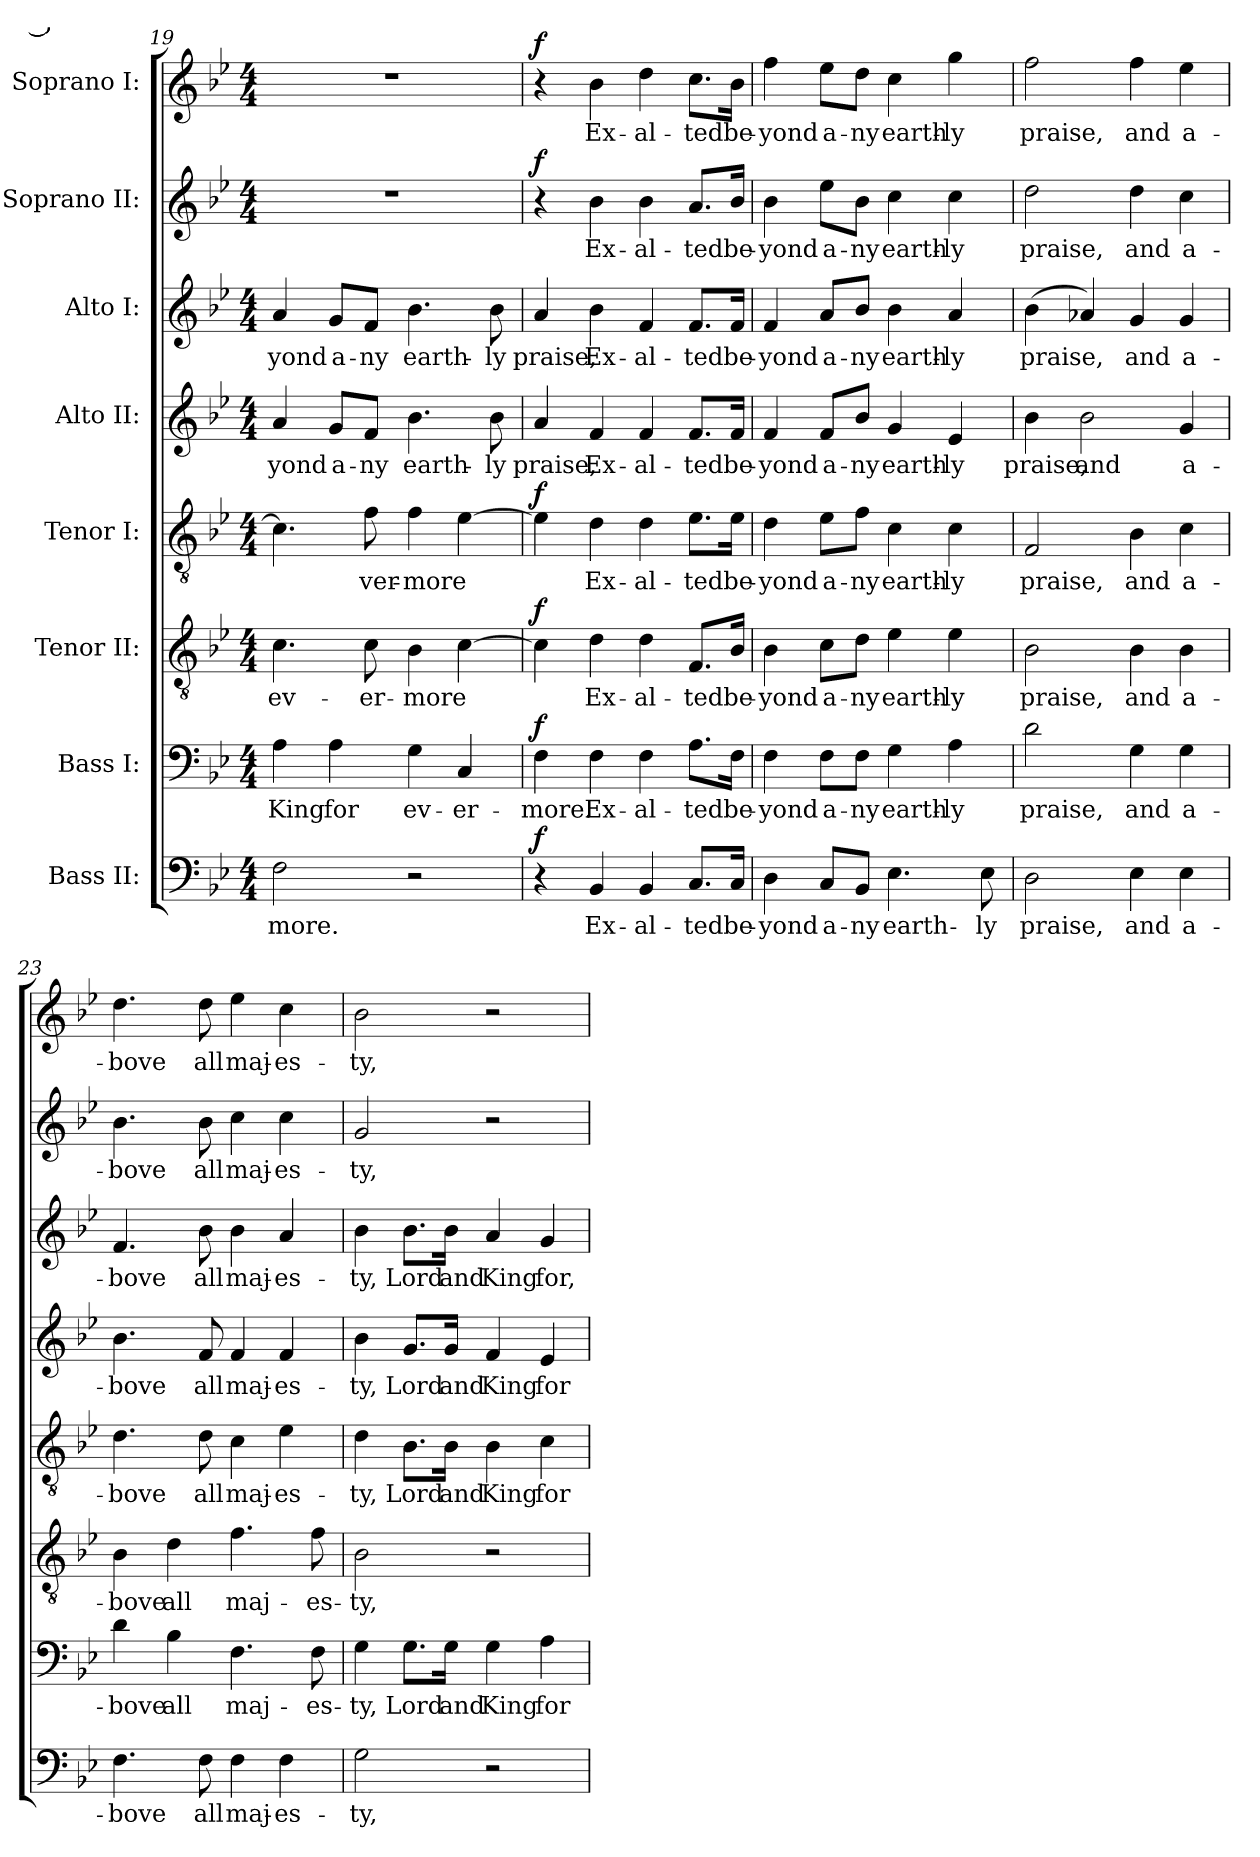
**kern	**text	**dynam	**kern	**text	**dynam	**kern	**text	**dynam	**kern	**text	**dynam	**kern	**text	**kern	**text	**kern	**text	**dynam	**kern	**text	**dynam
*part8	*part8	*part8	*part7	*part7	*part7	*part6	*part6	*part6	*part5	*part5	*part5	*part4	*part4	*part3	*part3	*part2	*part2	*part2	*part1	*part1	*part1
*staff8	*staff8	*staff8	*staff7	*staff7	*staff7	*staff6	*staff6	*staff6	*staff5	*staff5	*staff5	*staff4	*staff4	*staff3	*staff3	*staff2	*staff2	*staff2	*staff1	*staff1	*staff1
*I"Bass II:	*	*	*I"Bass I:	*	*	*I"Tenor II:	*	*	*I"Tenor I:	*	*	*I"Alto II:	*	*I"Alto I:	*	*I"Soprano II:	*	*	*I"Soprano I:	*	*
*clefF4	*	*	*clefF4	*	*	*clefGv2	*	*	*clefGv2	*	*	*clefG2	*	*clefG2	*	*clefG2	*	*	*clefG2	*	*
*k[b-e-]	*	*	*k[b-e-]	*	*	*k[b-e-]	*	*	*k[b-e-]	*	*	*k[b-e-]	*	*k[b-e-]	*	*k[b-e-]	*	*	*k[b-e-]	*	*
*B-:	*	*	*B-:	*	*	*B-:	*	*	*B-:	*	*	*B-:	*	*B-:	*	*B-:	*	*	*B-:	*	*
*M4/4	*	*	*M4/4	*	*	*M4/4	*	*	*M4/4	*	*	*M4/4	*	*M4/4	*	*M4/4	*	*	*M4/4	*	*
=19	=19	=19	=19	=19	=19	=19	=19	=19	=19	=19	=19	=19	=19	=19	=19	=19	=19	=19	=19	=19	=19
!	!LO:LY:b	!	!	!LO:LY:b	!	!	!LO:LY:b	!	!	!	!	!	!LO:LY:b	!	!LO:LY:b	!	!	!	!	!	!
2F\	-more.	.	4A\	King	.	4.c\	ev-	.	4.c\]	.	.	4a/	-yond	4a/	-yond	1r	.	.	1r	.	.
!	!	!	!	!LO:LY:b	!	!	!	!	!	!	!	!	!LO:LY:b	!	!LO:LY:b	!	!	!	!	!	!
.	.	.	4A\	for	.	.	.	.	.	.	.	8g/L	a-	8g/L	a-	.	.	.	.	.	.
!	!	!	!	!	!	!	!LO:LY:b	!	!	!LO:LY:b	!	!	!LO:LY:b	!	!LO:LY:b	!	!	!	!	!	!
.	.	.	.	.	.	8c\	-er-	.	8f\	ver-	.	8f/J	-ny	8f/J	-ny	.	.	.	.	.	.
!	!	!	!	!LO:LY:b	!	!	!LO:LY:b	!	!	!LO:LY:b	!	!	!LO:LY:b	!	!LO:LY:b	!	!	!	!	!	!
2r	.	.	4G\	ev-	.	4B-\	-more	.	4f\	-more	.	4.b-\	earth-	4.b-\	earth-	.	.	.	.	.	.
!	!	!	!	!LO:LY:b	!	!	!	!	!	!LO:LY:b	!	!	!	!	!	!	!	!	!	!	!
.	.	.	4C/	-er-	.	[4c\	.	.	[4e-\	.	.	.	.	.	.	.	.	.	.	.	.
!	!	!	!	!	!	!	!	!	!	!	!	!	!LO:LY:b	!	!LO:LY:b	!	!	!	!	!	!
.	.	.	.	.	.	.	.	.	.	.	.	8b-\	-ly	8b-\	-ly	.	.	.	.	.	.
!!LO:PB:g=z
=20	=20	=20	=20	=20	=20	=20	=20	=20	=20	=20	=20	=20	=20	=20	=20	=20	=20	=20	=20	=20	=20
!	!	!LO:DY:b	!	!LO:LY:b	!LO:DY:b	!	!LO:LY:b	!LO:DY:b	!	!LO:LY:b	!LO:DY:b	!	!LO:LY:b	!	!LO:LY:b	!	!	!LO:DY:b	!	!	!LO:DY:b
4r	.	f	4F\	-more.	f	4c\]	_,	f	4e-\]	_,	f	4a/	praise,	4a/	praise,	4r	.	f	4r	.	f
!	!LO:LY:b	!	!	!LO:LY:b	!	!	!LO:LY:b	!	!	!LO:LY:b	!	!	!LO:LY:b	!	!LO:LY:b	!	!LO:LY:b	!	!	!LO:LY:b	!
4BB-/	Ex-	.	4F\	Ex-	.	4d\	Ex-	.	4d\	Ex-	.	4f/	Ex-	4b-\	Ex-	4b-\	Ex-	.	4b-\	Ex-	.
!	!LO:LY:b	!	!	!LO:LY:b	!	!	!LO:LY:b	!	!	!LO:LY:b	!	!	!LO:LY:b	!	!LO:LY:b	!	!LO:LY:b	!	!	!LO:LY:b	!
4BB-/	-al-	.	4F\	-al-	.	4d\	-al-	.	4d\	-al-	.	4f/	-al-	4f/	-al-	4b-\	-al-	.	4dd\	-al-	.
!	!LO:LY:b	!	!	!LO:LY:b	!	!	!LO:LY:b	!	!	!LO:LY:b	!	!	!LO:LY:b	!	!LO:LY:b	!	!LO:LY:b	!	!	!LO:LY:b	!
8.C/L	-ted	.	8.A\L	-ted	.	8.F/L	-ted	.	8.e-\L	-ted	.	8.f/L	-ted	8.f/L	-ted	8.a/L	-ted	.	8.cc\L	-ted	.
!	!LO:LY:b	!	!	!LO:LY:b	!	!	!LO:LY:b	!	!	!LO:LY:b	!	!	!LO:LY:b	!	!LO:LY:b	!	!LO:LY:b	!	!	!LO:LY:b	!
16C/Jk	be-	.	16F\Jk	be-	.	16B-/Jk	be-	.	16e-\Jk	be-	.	16f/Jk	be-	16f/Jk	be-	16b-/Jk	be-	.	16b-\Jk	be-	.
=21	=21	=21	=21	=21	=21	=21	=21	=21	=21	=21	=21	=21	=21	=21	=21	=21	=21	=21	=21	=21	=21
!	!LO:LY:b	!	!	!LO:LY:b	!	!	!LO:LY:b	!	!	!LO:LY:b	!	!	!LO:LY:b	!	!LO:LY:b	!	!LO:LY:b	!	!	!LO:LY:b	!
4D\	-yond	.	4F\	-yond	.	4B-\	-yond	.	4d\	-yond	.	4f/	-yond	4f/	-yond	4b-\	-yond	.	4ff\	-yond	.
!	!LO:LY:b	!	!	!LO:LY:b	!	!	!LO:LY:b	!	!	!LO:LY:b	!	!	!LO:LY:b	!	!LO:LY:b	!	!LO:LY:b	!	!	!LO:LY:b	!
8C/L	a-	.	8F\L	a-	.	8c\L	a-	.	8e-\L	a-	.	8f/L	a-	8a/L	a-	8ee-\L	a-	.	8ee-\L	a-	.
!	!LO:LY:b	!	!	!LO:LY:b	!	!	!LO:LY:b	!	!	!LO:LY:b	!	!	!LO:LY:b	!	!LO:LY:b	!	!LO:LY:b	!	!	!LO:LY:b	!
8BB-/J	-ny	.	8F\J	-ny	.	8d\J	-ny	.	8f\J	-ny	.	8b-/J	-ny	8b-/J	-ny	8b-\J	-ny	.	8dd\J	-ny	.
!	!LO:LY:b	!	!	!LO:LY:b	!	!	!LO:LY:b	!	!	!LO:LY:b	!	!	!LO:LY:b	!	!LO:LY:b	!	!LO:LY:b	!	!	!LO:LY:b	!
4.E-\	earth-	.	4G\	earth-	.	4e-\	earth-	.	4c\	earth-	.	4g/	earth-	4b-\	earth-	4cc\	earth-	.	4cc\	earth-	.
!	!	!	!	!LO:LY:b	!	!	!LO:LY:b	!	!	!LO:LY:b	!	!	!LO:LY:b	!	!LO:LY:b	!	!LO:LY:b	!	!	!LO:LY:b	!
.	.	.	4A\	-ly	.	4e-\	-ly	.	4c\	-ly	.	4e-/	-ly	4a/	-ly	4cc\	-ly	.	4gg\	-ly	.
!	!LO:LY:b	!	!	!	!	!	!	!	!	!	!	!	!	!	!	!	!	!	!	!	!
8E-\	-ly	.	.	.	.	.	.	.	.	.	.	.	.	.	.	.	.	.	.	.	.
=22	=22	=22	=22	=22	=22	=22	=22	=22	=22	=22	=22	=22	=22	=22	=22	=22	=22	=22	=22	=22	=22
!	!LO:LY:b	!	!	!LO:LY:b	!	!	!LO:LY:b	!	!	!LO:LY:b	!	!	!LO:LY:b	!	!LO:LY:b	!	!LO:LY:b	!	!	!LO:LY:b	!
2D\	praise,	.	2d\	praise,	.	2B-\	praise,	.	2F/	praise,	.	4b-\	praise,	(<4b-\	praise,	2dd\	praise,	.	2ff\	praise,	.
!	!	!	!	!	!	!	!	!	!	!	!	!	!LO:LY:b	!	!	!	!	!	!	!	!
.	.	.	.	.	.	.	.	.	.	.	.	2b-\	and	4a-X/)	.	.	.	.	.	.	.
!	!LO:LY:b	!	!	!LO:LY:b	!	!	!LO:LY:b	!	!	!LO:LY:b	!	!	!	!	!LO:LY:b	!	!LO:LY:b	!	!	!LO:LY:b	!
4E-\	and	.	4G\	and	.	4B-\	and	.	4B-\	and	.	.	.	4g/	and	4dd\	and	.	4ff\	and	.
!	!LO:LY:b	!	!	!LO:LY:b	!	!	!LO:LY:b	!	!	!LO:LY:b	!	!	!LO:LY:b	!	!LO:LY:b	!	!LO:LY:b	!	!	!LO:LY:b	!
4E-\	a-	.	4G\	a-	.	4B-\	a-	.	4c\	a-	.	4g/	a-	4g/	a-	4cc\	a-	.	4ee-\	a-	.
=23	=23	=23	=23	=23	=23	=23	=23	=23	=23	=23	=23	=23	=23	=23	=23	=23	=23	=23	=23	=23	=23
!	!LO:LY:b	!	!	!LO:LY:b	!	!	!LO:LY:b	!	!	!LO:LY:b	!	!	!LO:LY:b	!	!LO:LY:b	!	!LO:LY:b	!	!	!LO:LY:b	!
4.F\	-bove	.	4d\	-bove	.	4B-\	-bove	.	4.d\	-bove	.	4.b-\	-bove	4.f/	-bove	4.b-\	-bove	.	4.dd\	-bove	.
!	!	!	!	!LO:LY:b	!	!	!LO:LY:b	!	!	!	!	!	!	!	!	!	!	!	!	!	!
.	.	.	4B-\	all	.	4d\	all	.	.	.	.	.	.	.	.	.	.	.	.	.	.
!	!LO:LY:b	!	!	!	!	!	!	!	!	!LO:LY:b	!	!	!LO:LY:b	!	!LO:LY:b	!	!LO:LY:b	!	!	!LO:LY:b	!
8F\	all	.	.	.	.	.	.	.	8d\	all	.	8f/	all	8b-\	all	8b-\	all	.	8dd\	all	.
!	!LO:LY:b	!	!	!LO:LY:b	!	!	!LO:LY:b	!	!	!LO:LY:b	!	!	!LO:LY:b	!	!LO:LY:b	!	!LO:LY:b	!	!	!LO:LY:b	!
4F\	maj-	.	4.F\	maj-	.	4.f\	maj-	.	4c\	maj-	.	4f/	maj-	4b-\	maj-	4cc\	maj-	.	4ee-\	maj-	.
!	!LO:LY:b	!	!	!	!	!	!	!	!	!LO:LY:b	!	!	!LO:LY:b	!	!LO:LY:b	!	!LO:LY:b	!	!	!LO:LY:b	!
4F\	-es-	.	.	.	.	.	.	.	4e-\	-es-	.	4f/	-es-	4a/	-es-	4cc\	-es-	.	4cc\	-es-	.
!	!	!	!	!LO:LY:b	!	!	!LO:LY:b	!	!	!	!	!	!	!	!	!	!	!	!	!	!
.	.	.	8F\	-es-	.	8f\	-es-	.	.	.	.	.	.	.	.	.	.	.	.	.	.
!!LO:PB:g=z
=24	=24	=24	=24	=24	=24	=24	=24	=24	=24	=24	=24	=24	=24	=24	=24	=24	=24	=24	=24	=24	=24
!	!LO:LY:b	!	!	!LO:LY:b	!	!	!LO:LY:b	!	!	!LO:LY:b	!	!	!LO:LY:b	!	!LO:LY:b	!	!LO:LY:b	!	!	!LO:LY:b	!
2G\	-ty,	.	4G\	-ty,	.	2B-\	-ty,	.	4d\	-ty,	.	4b-\	-ty,	4b-\	-ty,	2g/	-ty,	.	2b-\	-ty,	.
!	!	!	!	!LO:LY:b	!	!	!	!	!	!LO:LY:b	!	!	!LO:LY:b	!	!LO:LY:b	!	!	!	!	!	!
.	.	.	8.G\L	Lord	.	.	.	.	8.B-\L	Lord	.	8.g/L	Lord	8.b-\L	Lord	.	.	.	.	.	.
!	!	!	!	!LO:LY:b	!	!	!	!	!	!LO:LY:b	!	!	!LO:LY:b	!	!LO:LY:b	!	!	!	!	!	!
.	.	.	16G\Jk	and	.	.	.	.	16B-\Jk	and	.	16g/Jk	and	16b-\Jk	and	.	.	.	.	.	.
!	!	!	!	!LO:LY:b	!	!	!	!	!	!LO:LY:b	!	!	!LO:LY:b	!	!LO:LY:b	!	!	!	!	!	!
2r	.	.	4G\	King	.	2r	.	.	4B-\	King	.	4f/	King	4a/	King	2r	.	.	2r	.	.
!	!	!	!	!LO:LY:b	!	!	!	!	!	!LO:LY:b	!	!	!LO:LY:b	!	!LO:LY:b	!	!	!	!	!	!
.	.	.	4A\	for	.	.	.	.	4c\	for	.	4e-/	for	4g/	for,	.	.	.	.	.	.
=	=	=	=	=	=	=	=	=	=	=	=	=	=	=	=	=	=	=	=	=	=
*-	*-	*-	*-	*-	*-	*-	*-	*-	*-	*-	*-	*-	*-	*-	*-	*-	*-	*-	*-	*-	*-
